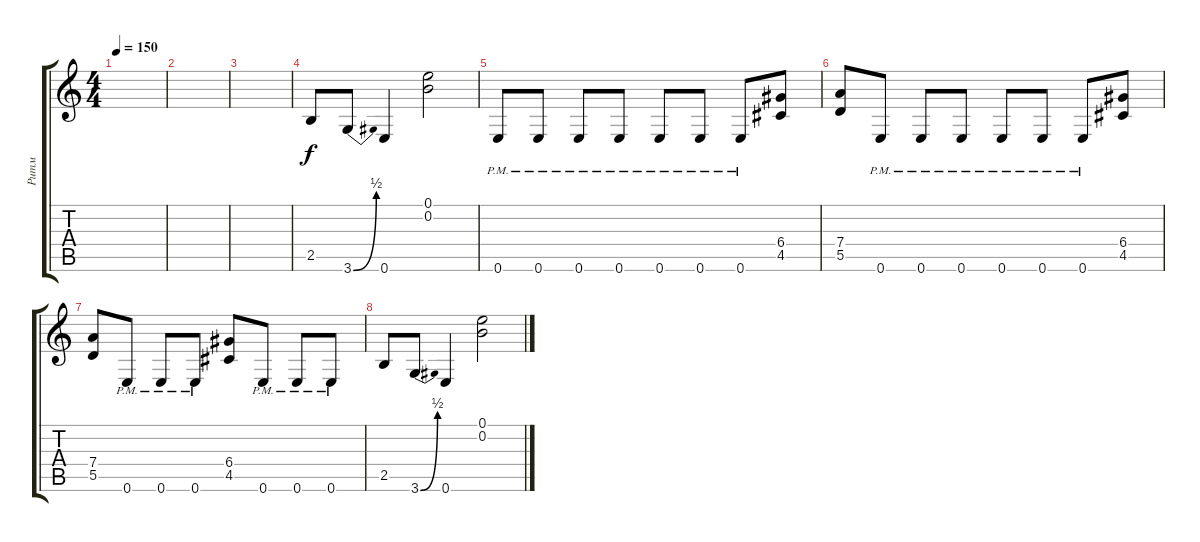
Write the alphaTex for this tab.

\track ("Ритм" "Ритм") {instrument overdrivenguitar}
\staff {score tabs}
\tuning (E4 B3 G3 D3 A2 E2) {hide}
\ts (4 4)
\tempo 150
\clef g2
\ks c
|
|
|
2.5.8 3.6{be (bend 0 0 60 2)}.8 0.6.4 (0.1 0.2).2 |
0.6{pm}.8{instrument distortionguitar} 0.6{pm}.8 0.6{pm}.8 0.6{pm}.8 0.6{pm}.8 0.6{pm}.8 0.6{pm}.8 (6.4 4.5).8 |
(7.4 5.5).8 0.6{pm}.8 0.6{pm}.8 0.6{pm}.8 0.6{pm}.8 0.6{pm}.8 0.6{pm}.8 (6.4 4.5).8 |
(7.4 5.5).8 0.6{pm}.8 0.6{pm}.8 0.6{pm}.8 (6.4 4.5).8 0.6{pm}.8 0.6{pm}.8 0.6{pm}.8 |
2.5.8 3.6{be (bend 0 0 60 2)}.8 0.6.4 (0.1 0.2).2
